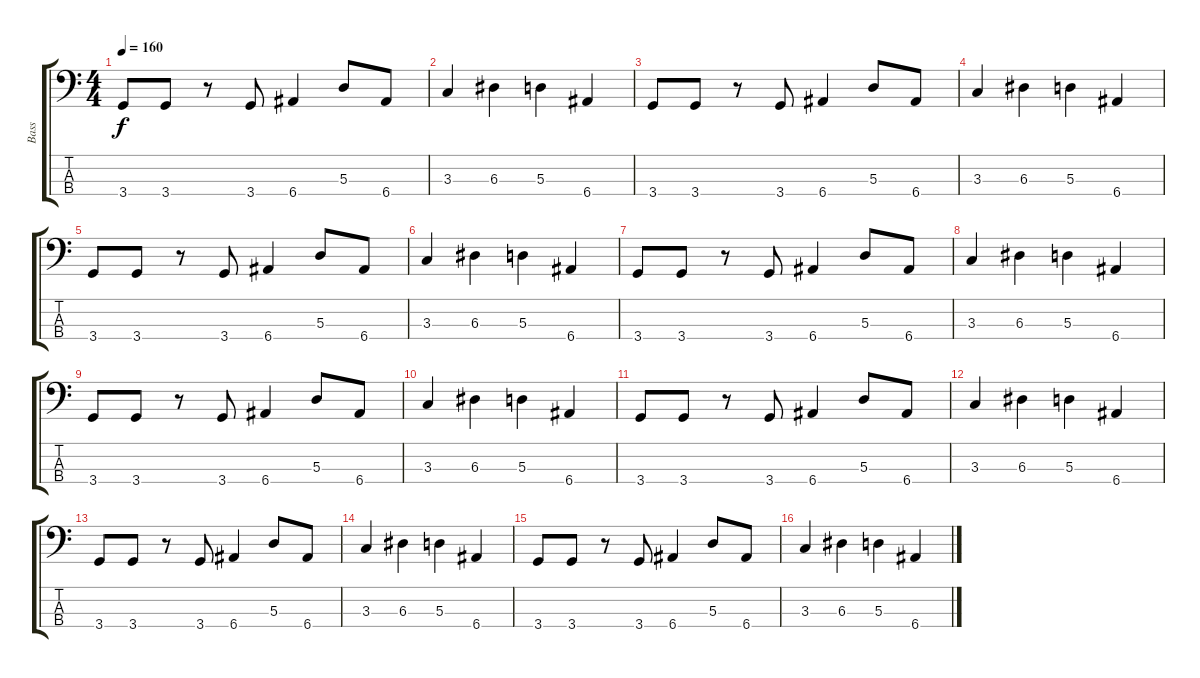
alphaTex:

\track ("Bass" "Bass") {instrument acousticbass}
\staff {score tabs}
\tuning (G2 D2 A1 E1) {hide}
\ts (4 4)
\tempo 160
\clef f4
\ks c
3.4.8{dy f} 3.4.8 r.8 3.4.8 6.4.4 5.3.8 6.4.8 |
3.3.4 6.3.4 5.3.4 6.4.4 |
3.4.8 3.4.8 r.8 3.4.8 6.4.4 5.3.8 6.4.8 |
3.3.4 6.3.4 5.3.4 6.4.4 |
3.4.8 3.4.8 r.8 3.4.8 6.4.4 5.3.8 6.4.8 |
3.3.4 6.3.4 5.3.4 6.4.4 |
3.4.8 3.4.8 r.8 3.4.8 6.4.4 5.3.8 6.4.8 |
3.3.4 6.3.4 5.3.4 6.4.4 |
3.4.8 3.4.8 r.8 3.4.8 6.4.4 5.3.8 6.4.8 |
3.3.4 6.3.4 5.3.4 6.4.4 |
3.4.8 3.4.8 r.8 3.4.8 6.4.4 5.3.8 6.4.8 |
3.3.4 6.3.4 5.3.4 6.4.4 |
3.4.8 3.4.8 r.8 3.4.8 6.4.4 5.3.8 6.4.8 |
3.3.4 6.3.4 5.3.4 6.4.4 |
3.4.8 3.4.8 r.8 3.4.8 6.4.4 5.3.8 6.4.8 |
3.3.4 6.3.4 5.3.4 6.4.4
